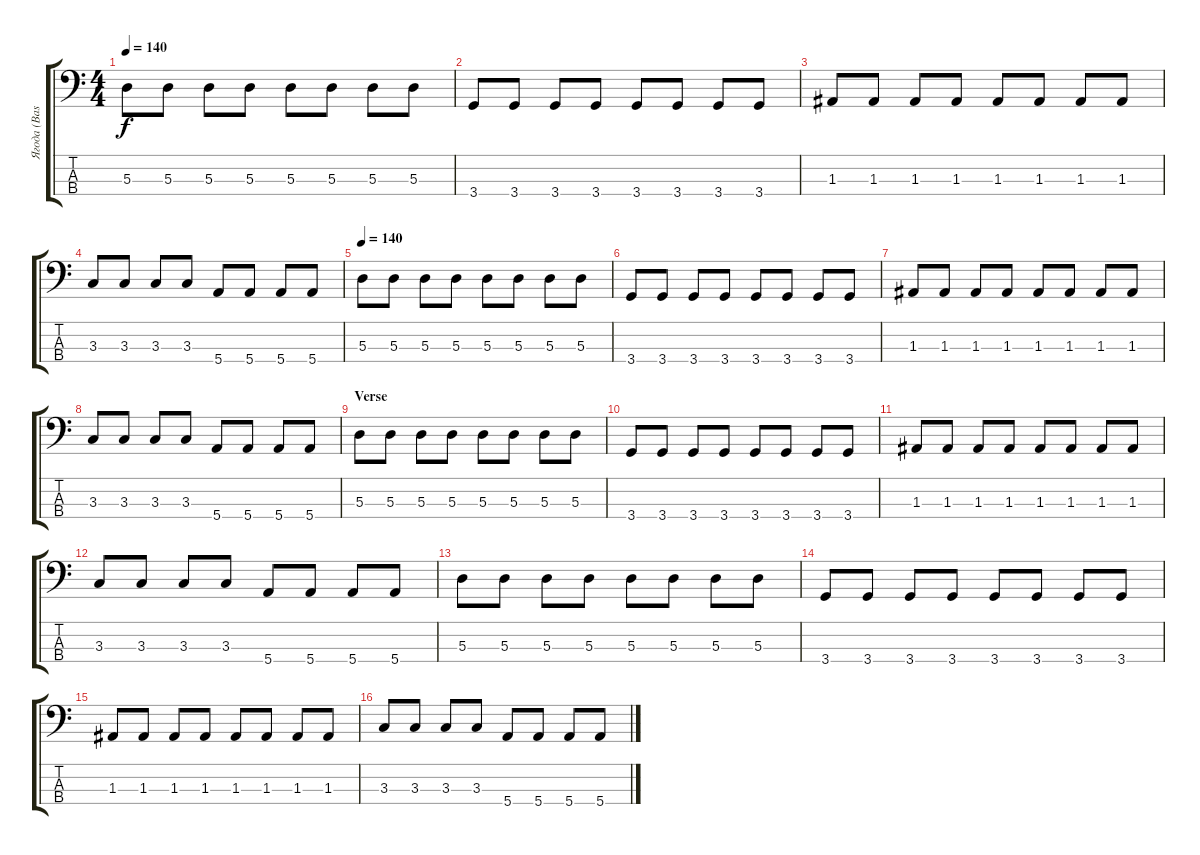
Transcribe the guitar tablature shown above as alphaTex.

\track ("Ягода (Bass)" "Ягода (Bas") {instrument electricbassfinger}
\staff {score tabs}
\tuning (G2 D2 A1 E1) {hide}
\ts (4 4)
\tempo 140
\clef f4
\ks c
5.3.8{dy f} 5.3.8 5.3.8 5.3.8 5.3.8 5.3.8 5.3.8 5.3.8 |
3.4.8 3.4.8 3.4.8 3.4.8 3.4.8 3.4.8 3.4.8 3.4.8 |
1.3.8 1.3.8 1.3.8 1.3.8 1.3.8 1.3.8 1.3.8 1.3.8 |
3.3.8 3.3.8 3.3.8 3.3.8 5.4.8 5.4.8 5.4.8 5.4.8 |
\tempo 140
5.3.8 5.3.8 5.3.8 5.3.8 5.3.8 5.3.8 5.3.8 5.3.8 |
3.4.8 3.4.8 3.4.8 3.4.8 3.4.8 3.4.8 3.4.8 3.4.8 |
1.3.8 1.3.8 1.3.8 1.3.8 1.3.8 1.3.8 1.3.8 1.3.8 |
3.3.8 3.3.8 3.3.8 3.3.8 5.4.8 5.4.8 5.4.8 5.4.8 |
\section ("" "Verse")
5.3.8 5.3.8 5.3.8 5.3.8 5.3.8 5.3.8 5.3.8 5.3.8 |
3.4.8 3.4.8 3.4.8 3.4.8 3.4.8 3.4.8 3.4.8 3.4.8 |
1.3.8 1.3.8 1.3.8 1.3.8 1.3.8 1.3.8 1.3.8 1.3.8 |
3.3.8 3.3.8 3.3.8 3.3.8 5.4.8 5.4.8 5.4.8 5.4.8 |
5.3.8 5.3.8 5.3.8 5.3.8 5.3.8 5.3.8 5.3.8 5.3.8 |
3.4.8 3.4.8 3.4.8 3.4.8 3.4.8 3.4.8 3.4.8 3.4.8 |
1.3.8 1.3.8 1.3.8 1.3.8 1.3.8 1.3.8 1.3.8 1.3.8 |
3.3.8 3.3.8 3.3.8 3.3.8 5.4.8 5.4.8 5.4.8 5.4.8
